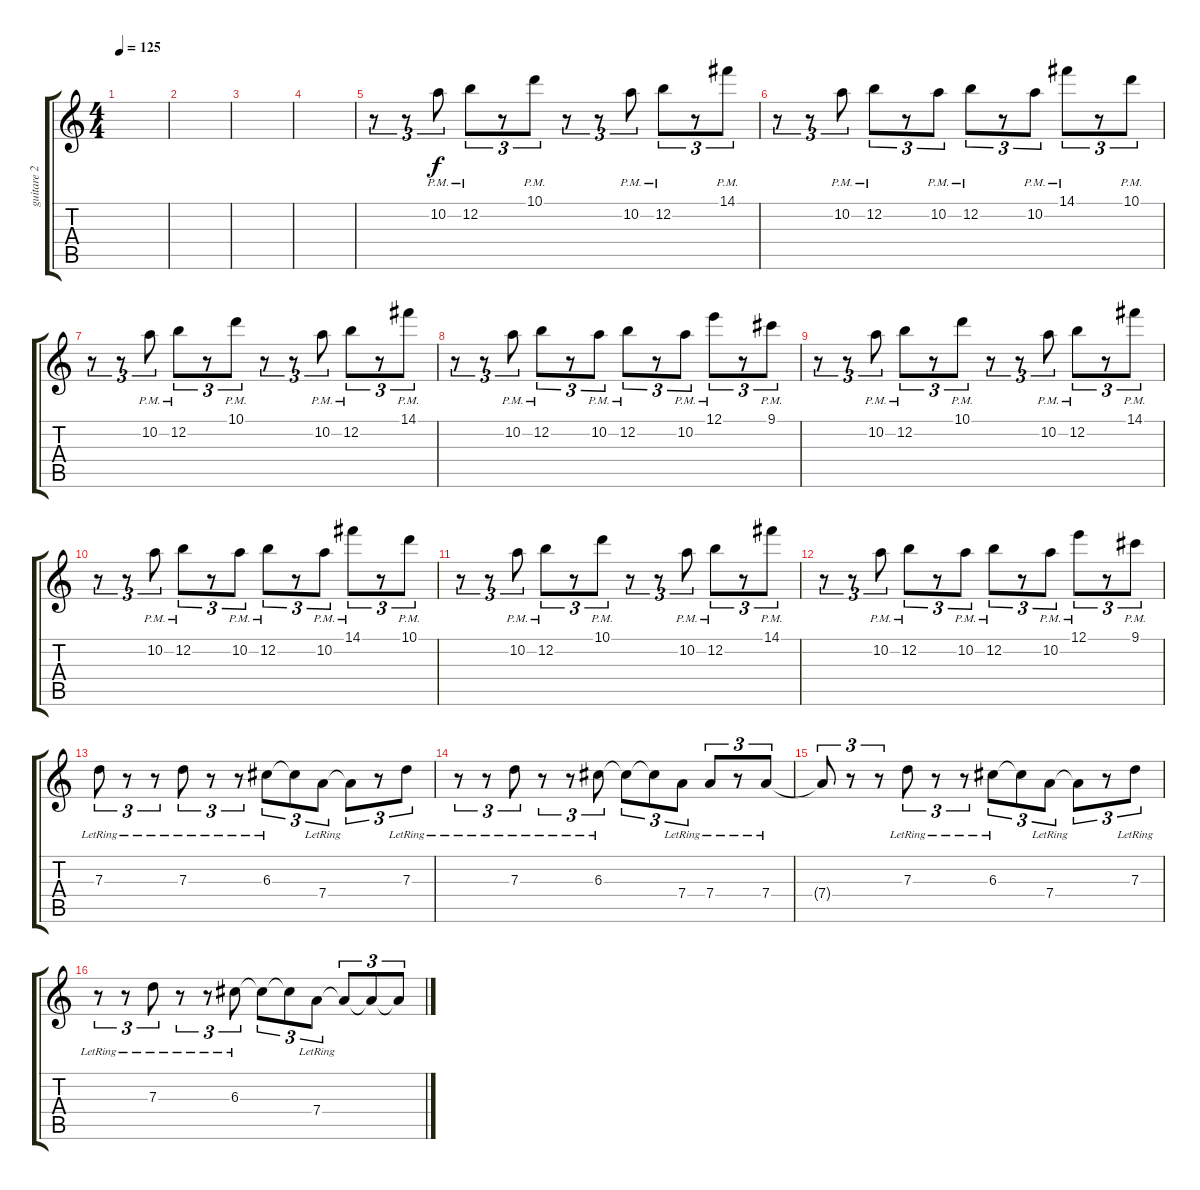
\track ("guitare 2" "guitare 2") {instrument electricguitarclean}
\staff {score tabs}
\tuning (E4 B3 G3 D3 A2 E2) {hide}
\ts (4 4)
\tempo 125
\clef g2
\ks c
|
|
|
|
r.8{tu (3 2)} r.8{tu (3 2)} 10.2{pm}.8{tu (3 2)} 12.2{pm}.8{tu (3 2)} r.8{tu (3 2)} 10.1{pm}.8{tu (3 2)} r.8{tu (3 2)} r.8{tu (3 2)} 10.2{pm}.8{tu (3 2)} 12.2{pm}.8{tu (3 2)} r.8{tu (3 2)} 14.1{pm}.8{tu (3 2)} |
r.8{tu (3 2)} r.8{tu (3 2)} 10.2{pm}.8{tu (3 2)} 12.2{pm}.8{tu (3 2)} r.8{tu (3 2)} 10.2{pm}.8{tu (3 2)} 12.2{pm}.8{tu (3 2)} r.8{tu (3 2)} 10.2{pm}.8{tu (3 2)} 14.1{pm}.8{tu (3 2)} r.8{tu (3 2)} 10.1{pm}.8{tu (3 2)} |
r.8{tu (3 2)} r.8{tu (3 2)} 10.2{pm}.8{tu (3 2)} 12.2{pm}.8{tu (3 2)} r.8{tu (3 2)} 10.1{pm}.8{tu (3 2)} r.8{tu (3 2)} r.8{tu (3 2)} 10.2{pm}.8{tu (3 2)} 12.2{pm}.8{tu (3 2)} r.8{tu (3 2)} 14.1{pm}.8{tu (3 2)} |
r.8{tu (3 2)} r.8{tu (3 2)} 10.2{pm}.8{tu (3 2)} 12.2{pm}.8{tu (3 2)} r.8{tu (3 2)} 10.2{pm}.8{tu (3 2)} 12.2{pm}.8{tu (3 2)} r.8{tu (3 2)} 10.2{pm}.8{tu (3 2)} 12.1{pm}.8{tu (3 2)} r.8{tu (3 2)} 9.1{pm}.8{tu (3 2)} |
r.8{tu (3 2)} r.8{tu (3 2)} 10.2{pm}.8{tu (3 2)} 12.2{pm}.8{tu (3 2)} r.8{tu (3 2)} 10.1{pm}.8{tu (3 2)} r.8{tu (3 2)} r.8{tu (3 2)} 10.2{pm}.8{tu (3 2)} 12.2{pm}.8{tu (3 2)} r.8{tu (3 2)} 14.1{pm}.8{tu (3 2)} |
r.8{tu (3 2)} r.8{tu (3 2)} 10.2{pm}.8{tu (3 2)} 12.2{pm}.8{tu (3 2)} r.8{tu (3 2)} 10.2{pm}.8{tu (3 2)} 12.2{pm}.8{tu (3 2)} r.8{tu (3 2)} 10.2{pm}.8{tu (3 2)} 14.1{pm}.8{tu (3 2)} r.8{tu (3 2)} 10.1{pm}.8{tu (3 2)} |
r.8{tu (3 2)} r.8{tu (3 2)} 10.2{pm}.8{tu (3 2)} 12.2{pm}.8{tu (3 2)} r.8{tu (3 2)} 10.1{pm}.8{tu (3 2)} r.8{tu (3 2)} r.8{tu (3 2)} 10.2{pm}.8{tu (3 2)} 12.2{pm}.8{tu (3 2)} r.8{tu (3 2)} 14.1{pm}.8{tu (3 2)} |
r.8{tu (3 2)} r.8{tu (3 2)} 10.2{pm}.8{tu (3 2)} 12.2{pm}.8{tu (3 2)} r.8{tu (3 2)} 10.2{pm}.8{tu (3 2)} 12.2{pm}.8{tu (3 2)} r.8{tu (3 2)} 10.2{pm}.8{tu (3 2)} 12.1{pm}.8{tu (3 2)} r.8{tu (3 2)} 9.1{pm}.8{tu (3 2)} |
7.3{lr}.8{tu (3 2)} r.8{tu (3 2)} r.8{tu (3 2)} 7.3{lr}.8{tu (3 2)} r.8{tu (3 2)} r.8{tu (3 2)} 6.3{lr}.8{tu (3 2)} 6.3{t}.8{tu (3 2)} 7.4{lr}.8{tu (3 2)} 7.4{t}.8{tu (3 2)} r.8{tu (3 2)} 7.3{lr}.8{tu (3 2)} |
r.8{tu (3 2)} r.8{tu (3 2)} 7.3{lr}.8{tu (3 2)} r.8{tu (3 2)} r.8{tu (3 2)} 6.3{lr}.8{tu (3 2)} 6.3{t}.8{tu (3 2)} 6.3{t}.8{tu (3 2)} 7.4{lr}.8{tu (3 2)} 7.4{lr}.8{tu (3 2)} r.8{tu (3 2)} 7.4{lr}.8{tu (3 2)} |
7.4{t}.8{tu (3 2)} r.8{tu (3 2)} r.8{tu (3 2)} 7.3{lr}.8{tu (3 2)} r.8{tu (3 2)} r.8{tu (3 2)} 6.3{lr}.8{tu (3 2)} 6.3{t}.8{tu (3 2)} 7.4{lr}.8{tu (3 2)} 7.4{t}.8{tu (3 2)} r.8{tu (3 2)} 7.3{lr}.8{tu (3 2)} |
r.8{tu (3 2)} r.8{tu (3 2)} 7.3{lr}.8{tu (3 2)} r.8{tu (3 2)} r.8{tu (3 2)} 6.3{lr}.8{tu (3 2)} 6.3{t}.8{tu (3 2)} 6.3{t}.8{tu (3 2)} 7.4{lr}.8{tu (3 2)} 7.4{t}.8{tu (3 2)} 7.4{t}.8{tu (3 2)} 7.4{t}.8{tu (3 2)}
